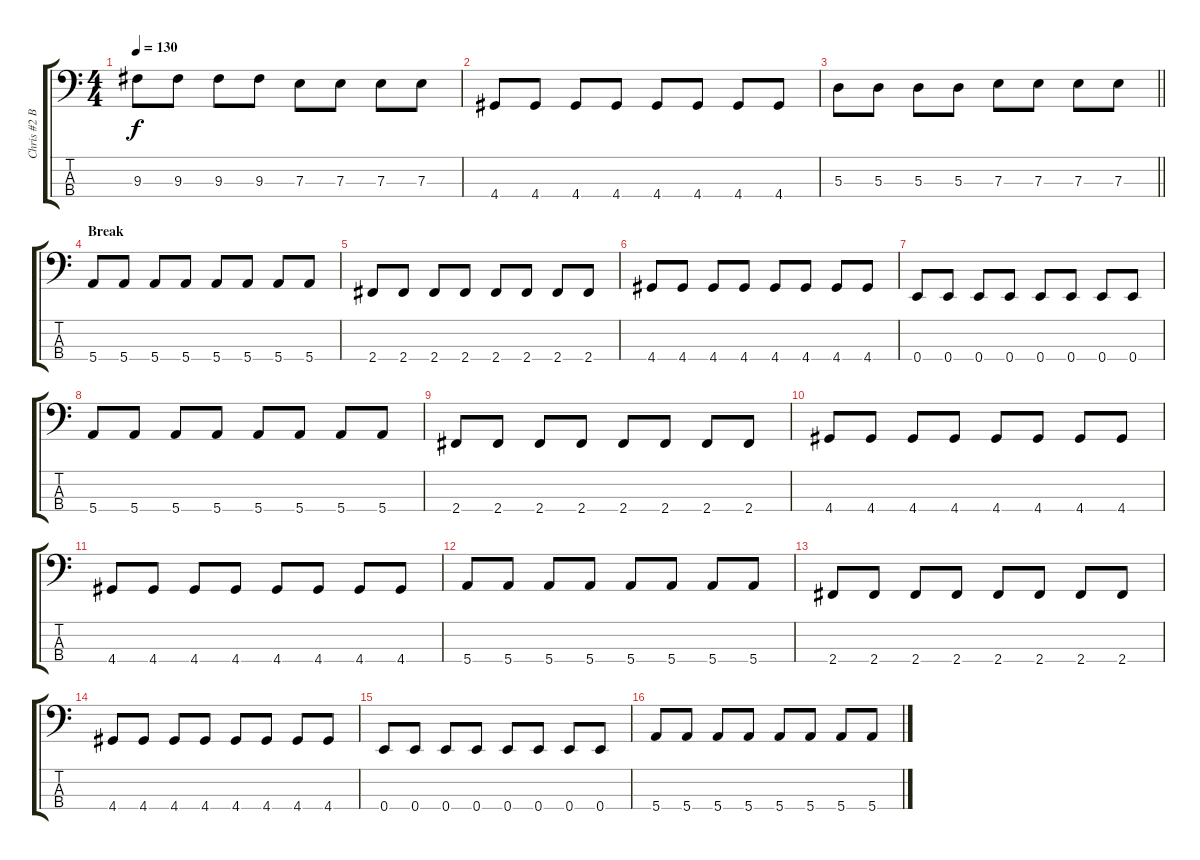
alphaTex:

\track ("Chris #2 Bass" "Chris #2 B") {instrument electricbasspick}
\staff {score tabs}
\tuning (G2 D2 A1 E1) {hide}
\ts (4 4)
\tempo 130
\clef f4
\ks c
9.3.8{dy f} 9.3.8 9.3.8 9.3.8 7.3.8 7.3.8 7.3.8 7.3.8 |
4.4.8 4.4.8 4.4.8 4.4.8 4.4.8 4.4.8 4.4.8 4.4.8 |
\barLineRight lightlight
5.3.8 5.3.8 5.3.8 5.3.8 7.3.8 7.3.8 7.3.8 7.3.8 |
\section ("" "Break")
5.4.8 5.4.8 5.4.8 5.4.8 5.4.8 5.4.8 5.4.8 5.4.8 |
2.4.8 2.4.8 2.4.8 2.4.8 2.4.8 2.4.8 2.4.8 2.4.8 |
4.4.8 4.4.8 4.4.8 4.4.8 4.4.8 4.4.8 4.4.8 4.4.8 |
0.4.8 0.4.8 0.4.8 0.4.8 0.4.8 0.4.8 0.4.8 0.4.8 |
5.4.8 5.4.8 5.4.8 5.4.8 5.4.8 5.4.8 5.4.8 5.4.8 |
2.4.8 2.4.8 2.4.8 2.4.8 2.4.8 2.4.8 2.4.8 2.4.8 |
4.4.8 4.4.8 4.4.8 4.4.8 4.4.8 4.4.8 4.4.8 4.4.8 |
4.4.8 4.4.8 4.4.8 4.4.8 4.4.8 4.4.8 4.4.8 4.4.8 |
5.4.8 5.4.8 5.4.8 5.4.8 5.4.8 5.4.8 5.4.8 5.4.8 |
2.4.8 2.4.8 2.4.8 2.4.8 2.4.8 2.4.8 2.4.8 2.4.8 |
4.4.8 4.4.8 4.4.8 4.4.8 4.4.8 4.4.8 4.4.8 4.4.8 |
0.4.8 0.4.8 0.4.8 0.4.8 0.4.8 0.4.8 0.4.8 0.4.8 |
5.4.8 5.4.8 5.4.8 5.4.8 5.4.8 5.4.8 5.4.8 5.4.8
